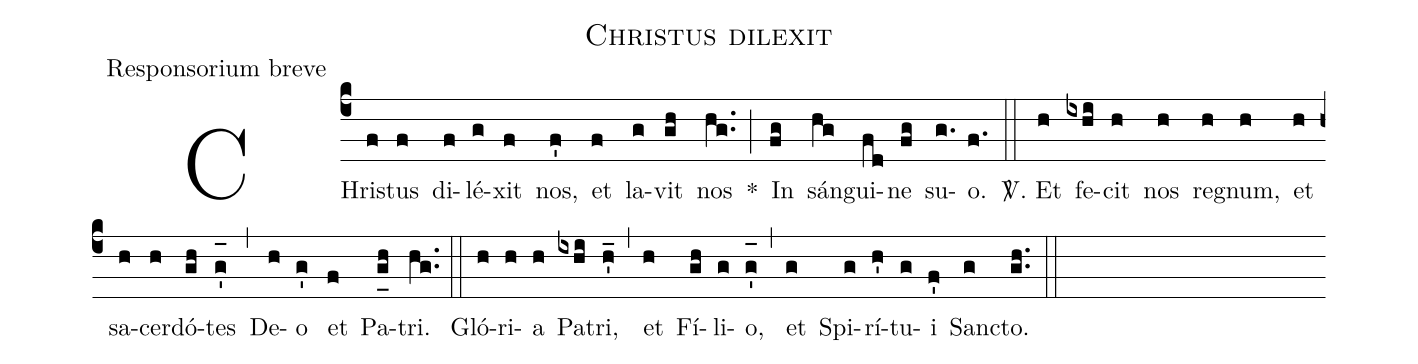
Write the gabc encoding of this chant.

name:Christus dilexit;
office-part:Responsorium breve;
%%
(c4) CHri(f)stus(f) di(f)lé(g)xit(f) nos,(f') et(f) la(g)vit(gh) nos(hg..) *(;) In(fg) sán(hg)gui(fd)ne(fg) su(g.)o.(f.) (::)
<sp>V/</sp>. Et(h) fe(ixhi)cit(h) nos(h) re(h)gnum,(h) et(h) sa(h)cer(h)dó(gh)tes(g'_[oh:h]) (,) De(h)o(g') et(f) Pa(g_[uh:l]h)tri.(hg..) (::) Gló(h)ri(h)a(h) Pa(ixhi)tri,(h'_) (,) et(h) Fí(gh)li(g)o,(g'_[oh:h]) (,) et(g) Spi(g)rí(h')tu(g)i(f') San(g)cto.(gh..) (::)
